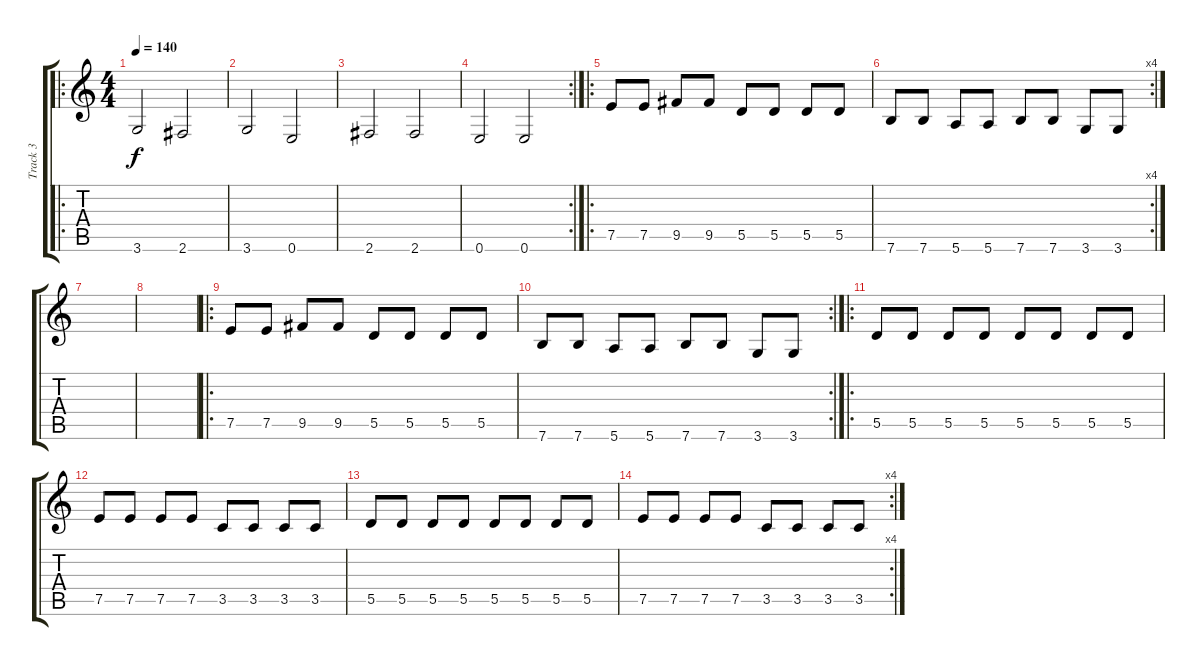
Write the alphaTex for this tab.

\track ("Track 3" "Track 3") {instrument electricbasspick}
\staff {score tabs}
\tuning (E4 B3 G3 D3 A2 E2) {hide}
\ro
\ts (4 4)
\tempo 140
\clef g2
\ks c
3.6.2{dy f} 2.6.2 |
3.6.2 0.6.2 |
2.6.2 2.6.2 |
\rc 2
0.6.2 0.6.2 |
\ro
7.5.8 7.5.8 9.5.8 9.5.8 5.5.8 5.5.8 5.5.8 5.5.8 |
\rc 4
7.6.8 7.6.8 5.6.8 5.6.8 7.6.8 7.6.8 3.6.8 3.6.8 |
|
|
\ro
7.5.8 7.5.8 9.5.8 9.5.8 5.5.8 5.5.8 5.5.8 5.5.8 |
\rc 2
7.6.8 7.6.8 5.6.8 5.6.8 7.6.8 7.6.8 3.6.8 3.6.8 |
\ro
5.5.8 5.5.8 5.5.8 5.5.8 5.5.8 5.5.8 5.5.8 5.5.8 |
7.5.8 7.5.8 7.5.8 7.5.8 3.5.8 3.5.8 3.5.8 3.5.8 |
5.5.8 5.5.8 5.5.8 5.5.8 5.5.8 5.5.8 5.5.8 5.5.8 |
\rc 4
7.5.8 7.5.8 7.5.8 7.5.8 3.5.8 3.5.8 3.5.8 3.5.8
